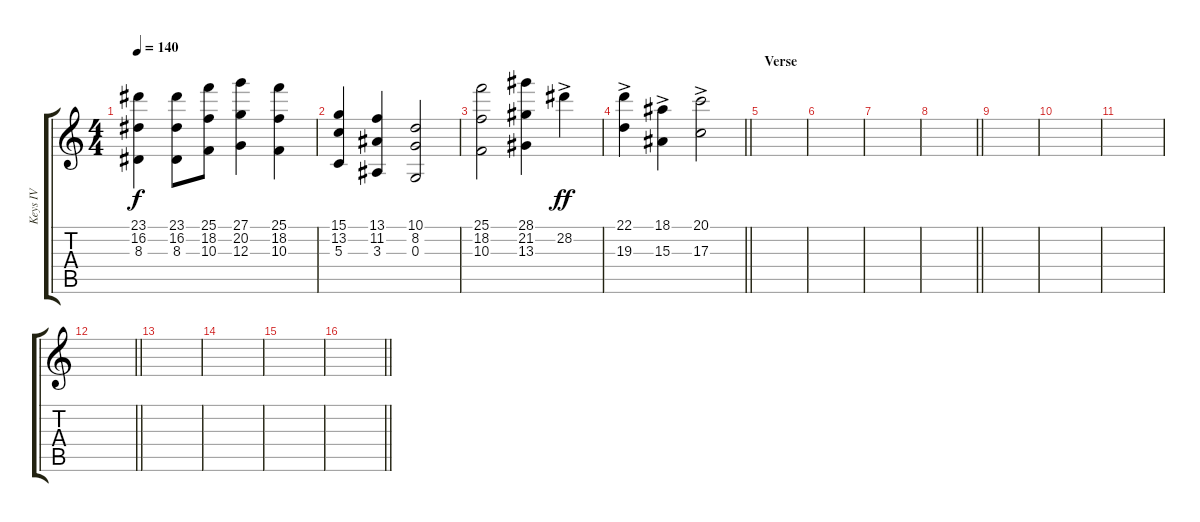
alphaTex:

\track ("Keys IV" "Keys IV") {instrument stringensemble2}
\staff {score tabs}
\tuning (E4 B3 G3 D3 A2 E2) {hide}
\ts (4 4)
\section ("" "")
\tempo 140
\clef g2
\ks c
(23.1 16.2 8.3).4{dy f} (23.1 16.2 8.3).8 (25.1 18.2 10.3).8 (27.1 20.2 12.3).4 (25.1 18.2 10.3).4 |
(15.1 13.2 5.3).4 (13.1 11.2 3.3).4 (10.1 8.2 0.3).2 |
(25.1 18.2 10.3).2 (28.1 21.2 13.3).4 28.2{ac}.4{dy ff} |
\barLineRight lightlight
(22.1{ac} 19.3{ac}).4 (18.1{ac} 15.3{ac}).4 (20.1{ac} 17.3{ac}).2 |
\section ("" "Verse")
|
|
|
\barLineRight lightlight
|
\section ("" "")
|
|
|
\barLineRight lightlight
|
\section ("" "")
|
|
|
\barLineRight lightlight
